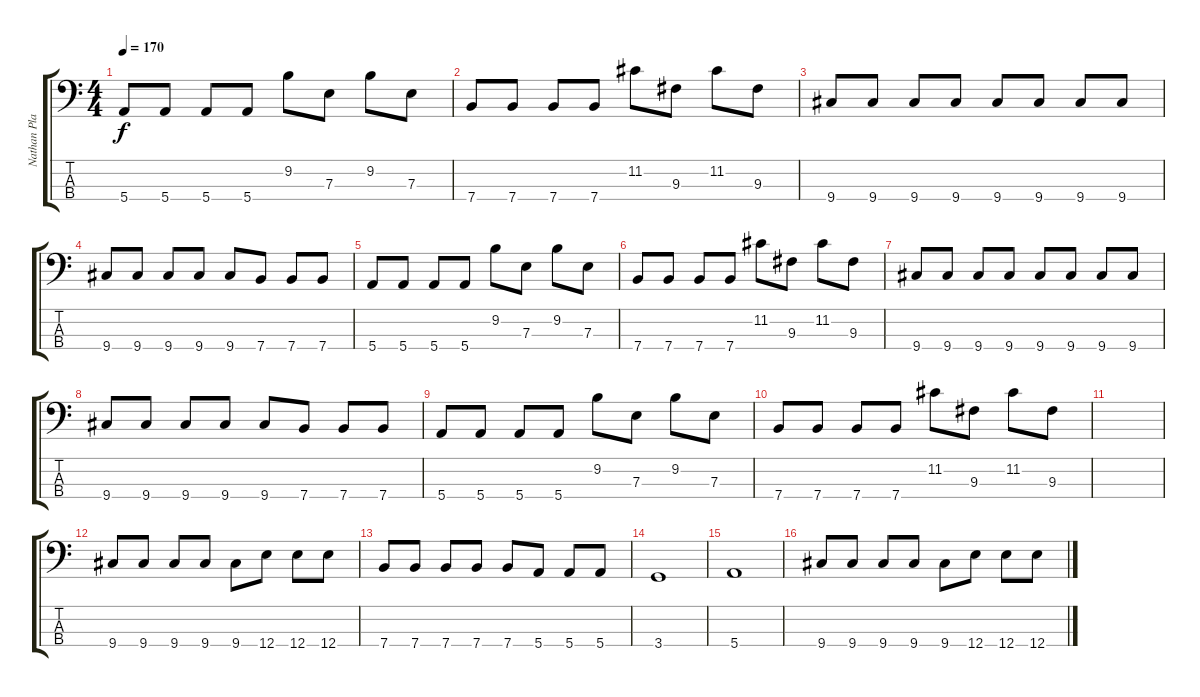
\track ("Nathan Playing bass" "Nathan Pla") {instrument electricbassfinger}
\staff {score tabs}
\tuning (G2 D2 A1 E1) {hide}
\ts (4 4)
\tempo 170
\clef f4
\ks c
5.4.8{dy f} 5.4.8 5.4.8 5.4.8 9.2.8 7.3.8 9.2.8 7.3.8 |
7.4.8 7.4.8 7.4.8 7.4.8 11.2.8 9.3.8 11.2.8 9.3.8 |
9.4.8 9.4.8 9.4.8 9.4.8 9.4.8 9.4.8 9.4.8 9.4.8 |
9.4.8 9.4.8 9.4.8 9.4.8 9.4.8 7.4.8 7.4.8 7.4.8 |
5.4.8 5.4.8 5.4.8 5.4.8 9.2.8 7.3.8 9.2.8 7.3.8 |
7.4.8 7.4.8 7.4.8 7.4.8 11.2.8 9.3.8 11.2.8 9.3.8 |
9.4.8 9.4.8 9.4.8 9.4.8 9.4.8 9.4.8 9.4.8 9.4.8 |
9.4.8 9.4.8 9.4.8 9.4.8 9.4.8 7.4.8 7.4.8 7.4.8 |
5.4.8 5.4.8 5.4.8 5.4.8 9.2.8 7.3.8 9.2.8 7.3.8 |
7.4.8 7.4.8 7.4.8 7.4.8 11.2.8 9.3.8 11.2.8 9.3.8 |
|
9.4.8 9.4.8 9.4.8 9.4.8 9.4.8 12.4.8 12.4.8 12.4.8 |
7.4.8 7.4.8 7.4.8 7.4.8 7.4.8 5.4.8 5.4.8 5.4.8 |
3.4.1 |
5.4.1 |
9.4.8 9.4.8 9.4.8 9.4.8 9.4.8 12.4.8 12.4.8 12.4.8
